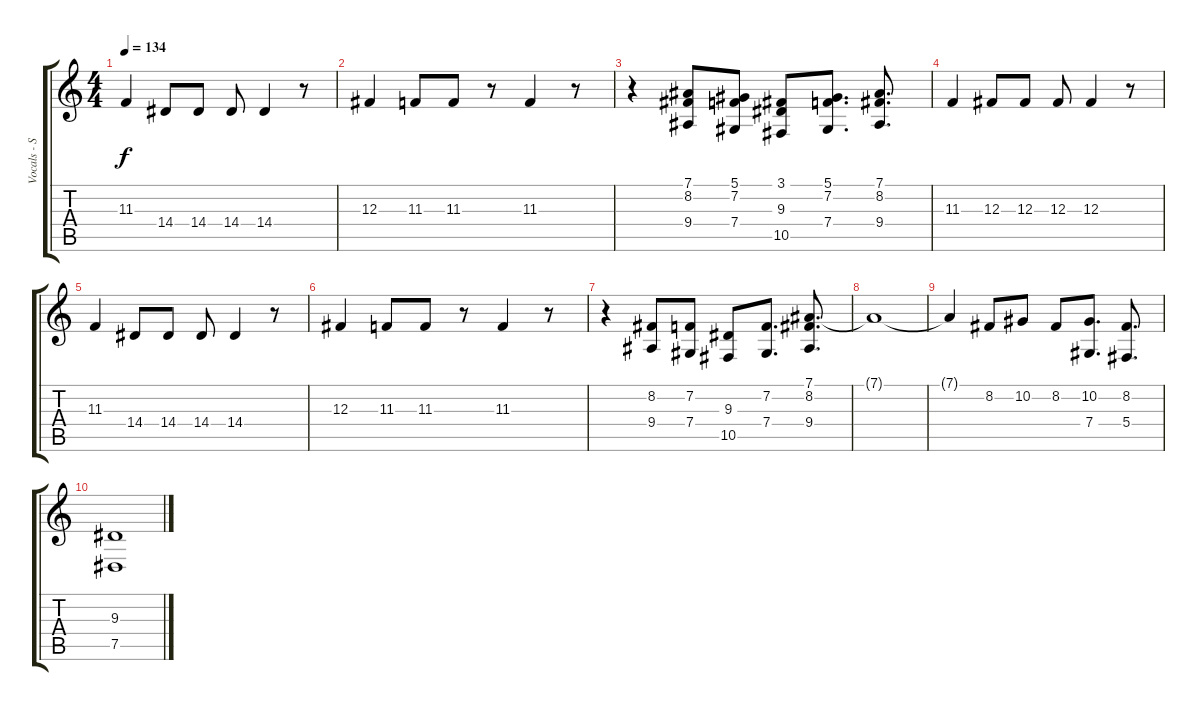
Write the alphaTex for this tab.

\track ("Vocals - Simon Cruz" "Vocals - S") {instrument altosax}
\staff {score tabs}
\tuning (Eb4 Bb3 Gb3 Db3 Ab2 Eb2) {hide}
\ts (4 4)
\tempo 134
\clef g2
\ks c
11.3.4{dy f} 14.4.8 14.4.8 14.4.8 14.4.4 r.8 |
12.3.4 11.3.8 11.3.8 r.8 11.3.4 r.8 |
r.4 (7.1 8.2 9.4).8 (5.1 7.2 7.4).8 (3.1 9.3 10.5).8 (5.1 7.2 7.4).8{d} (7.1 8.2 9.4).8{d} |
11.3.4 12.3.8 12.3.8 12.3.8 12.3.4 r.8 |
11.3.4 14.4.8 14.4.8 14.4.8 14.4.4 r.8 |
12.3.4 11.3.8 11.3.8 r.8 11.3.4 r.8 |
r.4 (8.2 9.4).8 (7.2 7.4).8 (9.3 10.5).8 (7.2 7.4).8{d} (7.1 8.2 9.4).8{d} |
7.1{t}.1 |
7.1{t}.4 8.2.8 10.2.8 8.2.8 (10.2 7.4).8{d} (8.2 5.4).8{d} |
(9.3 7.5).1
